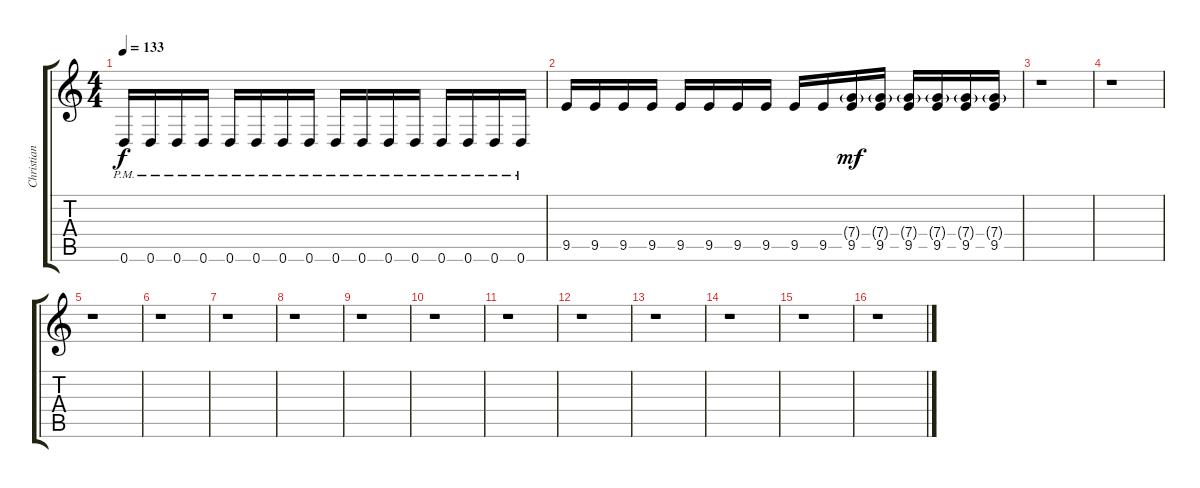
\track ("Christian" "Christian") {instrument distortionguitar}
\staff {score tabs}
\tuning (D4 A3 F3 C3 G2 D2) {hide}
\ts (4 4)
\tempo 133
\clef g2
\ks c
0.6{pm}.16{dy f} 0.6{pm}.16 0.6{pm}.16 0.6{pm}.16 0.6{pm}.16 0.6{pm}.16 0.6{pm}.16 0.6{pm}.16 0.6{pm}.16 0.6{pm}.16 0.6{pm}.16 0.6{pm}.16 0.6{pm}.16 0.6{pm}.16 0.6{pm}.16 0.6{pm}.16 |
9.5.16 9.5.16 9.5.16 9.5.16 9.5.16 9.5.16 9.5.16 9.5.16 9.5.16 9.5.16 (7.4{g} 9.5).16{dy mf} (7.4{g} 9.5).16 (7.4{g} 9.5).16 (7.4{g} 9.5).16 (7.4{g} 9.5).16 (7.4{g} 9.5).16 |
r.1 |
r.1 |
r.1 |
r.1 |
r.1 |
r.1 |
r.1 |
r.1 |
r.1 |
r.1 |
r.1 |
r.1 |
r.1 |
r.1
